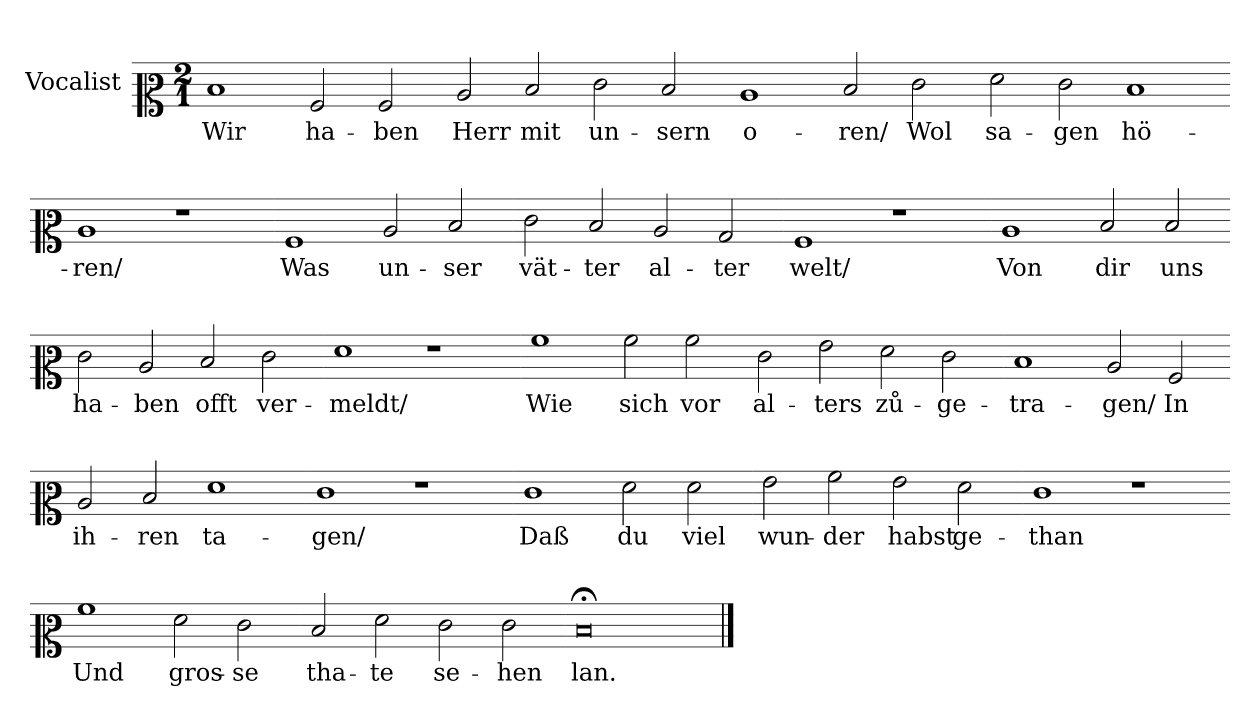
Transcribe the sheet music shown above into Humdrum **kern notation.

**kern	**text
*part1	*part1
*staff1	*staff1
*I"Vocalist	*
*clefC2	*
*k[]	*
*M2/1	*
*MM180	*
=	=
1d	Wir
2A	ha-
2A	-ben
=-	=-
2c	Herr
2d	mit
2e	un-
2d	-sern
=-	=-
1c	o-
2d	-ren/
2e	Wol
=-	=-
2f	sa-
2e	-gen
1d	hö-
=-	=-
1c	-ren/
1r	.
=-	=-
1A	Was
2c	un-
2d	-ser
=-	=-
2e	vät-
2d	-ter
2c	al-
2B	-ter
=-	=-
1A	welt/
1r	.
=-	=-
1c	Von
2d	dir
2d	uns
=-	=-
2e	ha-
2c	-ben
2d	offt
2e	ver-
=-	=-
1f	-meldt/
1r	.
=-	=-
1a	Wie
2a	sich
2a	vor
=-	=-
2e	al-
2g	-ters
2f	zů-
2e	-ge-
=-	=-
1d	-tra-
2c	-gen/
2A	In
=-	=-
2c	ih-
2d	-ren
1f	ta-
=-	=-
1e	-gen/
1r	.
=-	=-
1e	Daß
2f	du
2f	viel
=-	=-
2g	wun-
2a	-der
2g	habst
2f	ge-
=-	=-
1e	-than
1r	.
=-	=-
1a	Und
2f	gros-
2e	-se
=-	=-
2d	tha-
2f	-te
2e	se-
2e	-hen
=-	=-
0d;<	lan.
==	==
*-	*-
